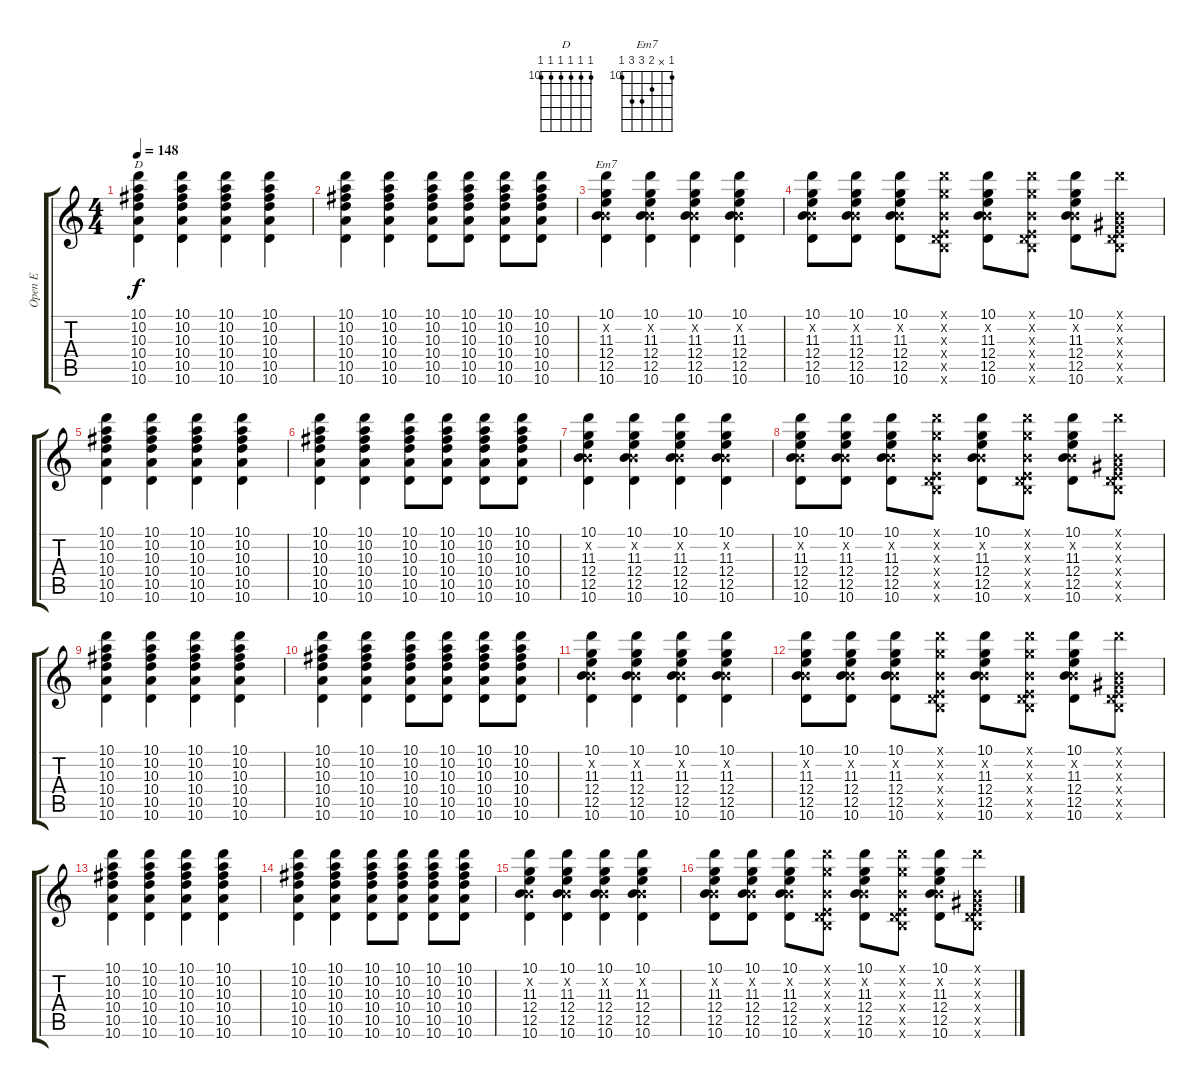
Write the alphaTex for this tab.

\track ("Open E" "Open E") {instrument acousticguitarsteel}
\staff {score tabs}
\tuning (E4 B3 Ab3 E3 B2 E2) {hide}
\chord ("D" 10 10 10 10 10 10) {firstfret 10}
\chord ("Em7" 10 x 11 12 12 10) {firstfret 10}
\ts (4 4)
\tempo 148
\clef g2
\ks c
(10.1 10.2 10.3 10.4 10.5 10.6).4{ch "D" dy f} (10.1 10.2 10.3 10.4 10.5 10.6).4 (10.1 10.2 10.3 10.4 10.5 10.6).4 (10.1 10.2 10.3 10.4 10.5 10.6).4 |
(10.1 10.2 10.3 10.4 10.5 10.6).4 (10.1 10.2 10.3 10.4 10.5 10.6).4 (10.1 10.2 10.3 10.4 10.5 10.6).8 (10.1 10.2 10.3 10.4 10.5 10.6).8 (10.1 10.2 10.3 10.4 10.5 10.6).8 (10.1 10.2 10.3 10.4 10.5 10.6).8 |
(10.1 0.2{x} 11.3 12.4 12.5 10.6).4{ch "Em7"} (10.1 0.2{x} 11.3 12.4 12.5 10.6).4 (10.1 0.2{x} 11.3 12.4 12.5 10.6).4 (10.1 0.2{x} 11.3 12.4 12.5 10.6).4 |
(10.1 0.2{x} 11.3 12.4 12.5 10.6).8 (10.1 0.2{x} 11.3 12.4 12.5 10.6).8 (10.1 0.2{x} 11.3 12.4 12.5 10.6).8 (10.1{x} 0.2{x} 11.3{x} 0.4{x} 0.5{x} 10.6{x}).8 (10.1 0.2{x} 11.3 12.4 12.5 10.6).8 (10.1{x} 0.2{x} 11.3{x} 0.4{x} 0.5{x} 10.6{x}).8 (10.1 0.2{x} 11.3 12.4 12.5 10.6).8 (10.1{x} 0.2{x} 0.3{x} 0.4{x} 0.5{x} 10.6{x}).8 |
(10.1 10.2 10.3 10.4 10.5 10.6).4 (10.1 10.2 10.3 10.4 10.5 10.6).4 (10.1 10.2 10.3 10.4 10.5 10.6).4 (10.1 10.2 10.3 10.4 10.5 10.6).4 |
(10.1 10.2 10.3 10.4 10.5 10.6).4 (10.1 10.2 10.3 10.4 10.5 10.6).4 (10.1 10.2 10.3 10.4 10.5 10.6).8 (10.1 10.2 10.3 10.4 10.5 10.6).8 (10.1 10.2 10.3 10.4 10.5 10.6).8 (10.1 10.2 10.3 10.4 10.5 10.6).8 |
(10.1 0.2{x} 11.3 12.4 12.5 10.6).4 (10.1 0.2{x} 11.3 12.4 12.5 10.6).4 (10.1 0.2{x} 11.3 12.4 12.5 10.6).4 (10.1 0.2{x} 11.3 12.4 12.5 10.6).4 |
(10.1 0.2{x} 11.3 12.4 12.5 10.6).8 (10.1 0.2{x} 11.3 12.4 12.5 10.6).8 (10.1 0.2{x} 11.3 12.4 12.5 10.6).8 (10.1{x} 0.2{x} 11.3{x} 0.4{x} 0.5{x} 10.6{x}).8 (10.1 0.2{x} 11.3 12.4 12.5 10.6).8 (10.1{x} 0.2{x} 11.3{x} 0.4{x} 0.5{x} 10.6{x}).8 (10.1 0.2{x} 11.3 12.4 12.5 10.6).8 (10.1{x} 0.2{x} 0.3{x} 0.4{x} 0.5{x} 10.6{x}).8 |
(10.1 10.2 10.3 10.4 10.5 10.6).4 (10.1 10.2 10.3 10.4 10.5 10.6).4 (10.1 10.2 10.3 10.4 10.5 10.6).4 (10.1 10.2 10.3 10.4 10.5 10.6).4 |
(10.1 10.2 10.3 10.4 10.5 10.6).4 (10.1 10.2 10.3 10.4 10.5 10.6).4 (10.1 10.2 10.3 10.4 10.5 10.6).8 (10.1 10.2 10.3 10.4 10.5 10.6).8 (10.1 10.2 10.3 10.4 10.5 10.6).8 (10.1 10.2 10.3 10.4 10.5 10.6).8 |
(10.1 0.2{x} 11.3 12.4 12.5 10.6).4 (10.1 0.2{x} 11.3 12.4 12.5 10.6).4 (10.1 0.2{x} 11.3 12.4 12.5 10.6).4 (10.1 0.2{x} 11.3 12.4 12.5 10.6).4 |
(10.1 0.2{x} 11.3 12.4 12.5 10.6).8 (10.1 0.2{x} 11.3 12.4 12.5 10.6).8 (10.1 0.2{x} 11.3 12.4 12.5 10.6).8 (10.1{x} 0.2{x} 11.3{x} 0.4{x} 0.5{x} 10.6{x}).8 (10.1 0.2{x} 11.3 12.4 12.5 10.6).8 (10.1{x} 0.2{x} 11.3{x} 0.4{x} 0.5{x} 10.6{x}).8 (10.1 0.2{x} 11.3 12.4 12.5 10.6).8 (10.1{x} 0.2{x} 0.3{x} 0.4{x} 0.5{x} 10.6{x}).8 |
(10.1 10.2 10.3 10.4 10.5 10.6).4 (10.1 10.2 10.3 10.4 10.5 10.6).4 (10.1 10.2 10.3 10.4 10.5 10.6).4 (10.1 10.2 10.3 10.4 10.5 10.6).4 |
(10.1 10.2 10.3 10.4 10.5 10.6).4 (10.1 10.2 10.3 10.4 10.5 10.6).4 (10.1 10.2 10.3 10.4 10.5 10.6).8 (10.1 10.2 10.3 10.4 10.5 10.6).8 (10.1 10.2 10.3 10.4 10.5 10.6).8 (10.1 10.2 10.3 10.4 10.5 10.6).8 |
(10.1 0.2{x} 11.3 12.4 12.5 10.6).4 (10.1 0.2{x} 11.3 12.4 12.5 10.6).4 (10.1 0.2{x} 11.3 12.4 12.5 10.6).4 (10.1 0.2{x} 11.3 12.4 12.5 10.6).4 |
(10.1 0.2{x} 11.3 12.4 12.5 10.6).8 (10.1 0.2{x} 11.3 12.4 12.5 10.6).8 (10.1 0.2{x} 11.3 12.4 12.5 10.6).8 (10.1{x} 0.2{x} 11.3{x} 0.4{x} 0.5{x} 10.6{x}).8 (10.1 0.2{x} 11.3 12.4 12.5 10.6).8 (10.1{x} 0.2{x} 11.3{x} 0.4{x} 0.5{x} 10.6{x}).8 (10.1 0.2{x} 11.3 12.4 12.5 10.6).8 (10.1{x} 0.2{x} 0.3{x} 0.4{x} 0.5{x} 10.6{x}).8
